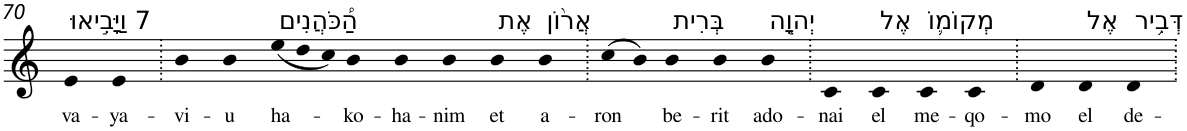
**kern	**text
*part1	*part1
*staff1	*staff1
*I"Piano	*
*I'Pno	*
!!LO:PB:g=z
*clefG2	*
*k[]	*
=70	=70
!LO:TX:a:t=7 וַיָּבִ֣יאוּ	!
!	!LO:LY:b
4e	va-
!	!LO:LY:b
4e	-ya-
=71.	=71.
!	!LO:LY:b
4b	-vi-
!	!LO:LY:b
4b	-u
*Xtuplet	*
!LO:TX:a:t=הַ֠כֹּהֲנִים	!
!	!LO:LY:b
(<12ee	ha-
12dd	.
12cc)	.
!	!LO:LY:b
4b	-ko-
!	!LO:LY:b
4b	-ha-
!	!LO:LY:b
4b	-nim
!LO:TX:a:t=אֶת	!
!	!LO:LY:b
4b	et
!LO:TX:a:t=אֲר֨וֹן	!
!	!LO:LY:b
4b	a-
=72.	=72.
!	!LO:LY:b
(>8cc	-ron
8b)	.
!LO:TX:a:t=בְּרִית	!
!	!LO:LY:b
4b	be-
!	!LO:LY:b
4b	-rit
!LO:TX:a:t=יְהוָ֧ה	!
!	!LO:LY:b
4b	ado-
=73.	=73.
!	!LO:LY:b
4c	-nai
!LO:TX:a:t=אֶל	!
!	!LO:LY:b
4c	el
!LO:TX:a:t=מְקוֹמ֛וֹ	!
!	!LO:LY:b
4c	me-
!	!LO:LY:b
4c	-qo-
=74.	=74.
!	!LO:LY:b
4d	-mo
!LO:TX:a:t=אֶל	!
!	!LO:LY:b
4d	el
!LO:TX:a:t=דְּבִ֥יר	!
!	!LO:LY:b
4d	de-
=.	=.
*-	*-
